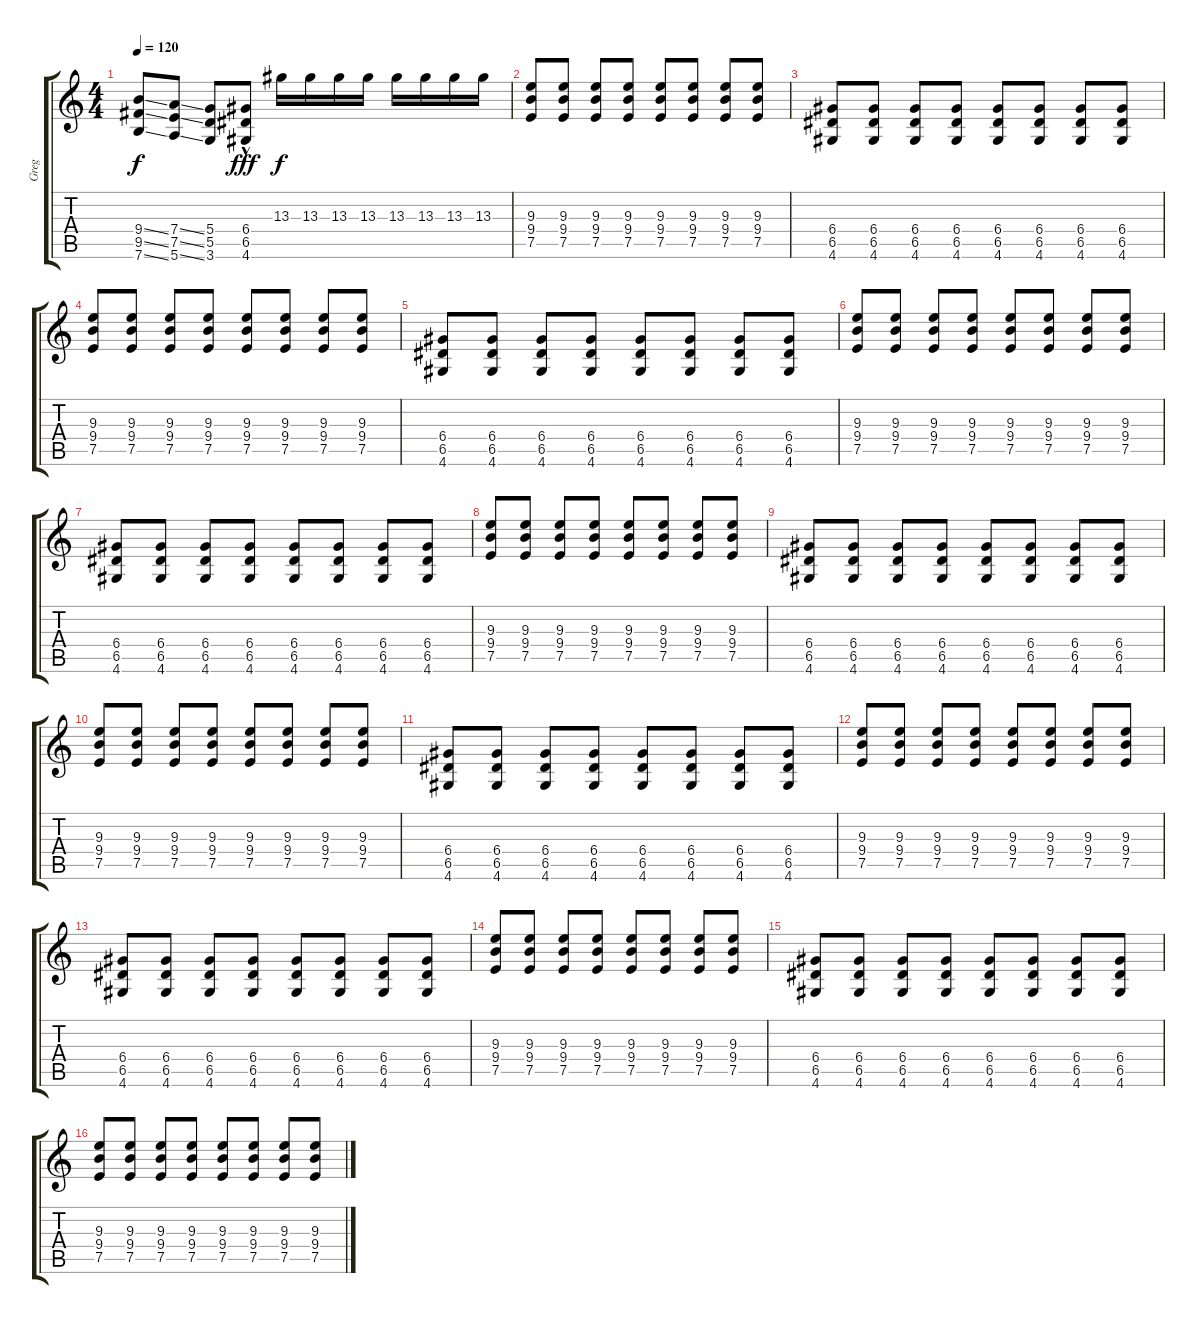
\track ("Greg" "Greg") {instrument overdrivenguitar}
\staff {score tabs}
\tuning (E4 B3 G3 D3 A2 E2) {hide}
\ts (4 4)
\tempo 120
\clef g2
\ks c
(9.4{ss} 9.5{ss} 7.6{ss}).8{dy f} (7.4{ss} 7.5{ss} 5.6{ss}).8 (5.4 5.5 3.6).8 (6.4{hac} 6.5{hac} 4.6{hac}).8{dy fff} 13.3.16{dy f} 13.3.16 13.3.16 13.3.16 13.3.16 13.3.16 13.3.16 13.3.16 |
(9.3 9.4 7.5).8 (9.3 9.4 7.5).8 (9.3 9.4 7.5).8 (9.3 9.4 7.5).8 (9.3 9.4 7.5).8 (9.3 9.4 7.5).8 (9.3 9.4 7.5).8 (9.3 9.4 7.5).8 |
(6.4 6.5 4.6).8 (6.4 6.5 4.6).8 (6.4 6.5 4.6).8 (6.4 6.5 4.6).8 (6.4 6.5 4.6).8 (6.4 6.5 4.6).8 (6.4 6.5 4.6).8 (6.4 6.5 4.6).8 |
(9.3 9.4 7.5).8 (9.3 9.4 7.5).8 (9.3 9.4 7.5).8 (9.3 9.4 7.5).8 (9.3 9.4 7.5).8 (9.3 9.4 7.5).8 (9.3 9.4 7.5).8 (9.3 9.4 7.5).8 |
(6.4 6.5 4.6).8 (6.4 6.5 4.6).8 (6.4 6.5 4.6).8 (6.4 6.5 4.6).8 (6.4 6.5 4.6).8 (6.4 6.5 4.6).8 (6.4 6.5 4.6).8 (6.4 6.5 4.6).8 |
(9.3 9.4 7.5).8 (9.3 9.4 7.5).8 (9.3 9.4 7.5).8 (9.3 9.4 7.5).8 (9.3 9.4 7.5).8 (9.3 9.4 7.5).8 (9.3 9.4 7.5).8 (9.3 9.4 7.5).8 |
(6.4 6.5 4.6).8 (6.4 6.5 4.6).8 (6.4 6.5 4.6).8 (6.4 6.5 4.6).8 (6.4 6.5 4.6).8 (6.4 6.5 4.6).8 (6.4 6.5 4.6).8 (6.4 6.5 4.6).8 |
(9.3 9.4 7.5).8 (9.3 9.4 7.5).8 (9.3 9.4 7.5).8 (9.3 9.4 7.5).8 (9.3 9.4 7.5).8 (9.3 9.4 7.5).8 (9.3 9.4 7.5).8 (9.3 9.4 7.5).8 |
(6.4 6.5 4.6).8 (6.4 6.5 4.6).8 (6.4 6.5 4.6).8 (6.4 6.5 4.6).8 (6.4 6.5 4.6).8 (6.4 6.5 4.6).8 (6.4 6.5 4.6).8 (6.4 6.5 4.6).8 |
(9.3 9.4 7.5).8 (9.3 9.4 7.5).8 (9.3 9.4 7.5).8 (9.3 9.4 7.5).8 (9.3 9.4 7.5).8 (9.3 9.4 7.5).8 (9.3 9.4 7.5).8 (9.3 9.4 7.5).8 |
(6.4 6.5 4.6).8 (6.4 6.5 4.6).8 (6.4 6.5 4.6).8 (6.4 6.5 4.6).8 (6.4 6.5 4.6).8 (6.4 6.5 4.6).8 (6.4 6.5 4.6).8 (6.4 6.5 4.6).8 |
(9.3 9.4 7.5).8 (9.3 9.4 7.5).8 (9.3 9.4 7.5).8 (9.3 9.4 7.5).8 (9.3 9.4 7.5).8 (9.3 9.4 7.5).8 (9.3 9.4 7.5).8 (9.3 9.4 7.5).8 |
(6.4 6.5 4.6).8 (6.4 6.5 4.6).8 (6.4 6.5 4.6).8 (6.4 6.5 4.6).8 (6.4 6.5 4.6).8 (6.4 6.5 4.6).8 (6.4 6.5 4.6).8 (6.4 6.5 4.6).8 |
(9.3 9.4 7.5).8 (9.3 9.4 7.5).8 (9.3 9.4 7.5).8 (9.3 9.4 7.5).8 (9.3 9.4 7.5).8 (9.3 9.4 7.5).8 (9.3 9.4 7.5).8 (9.3 9.4 7.5).8 |
(6.4 6.5 4.6).8 (6.4 6.5 4.6).8 (6.4 6.5 4.6).8 (6.4 6.5 4.6).8 (6.4 6.5 4.6).8 (6.4 6.5 4.6).8 (6.4 6.5 4.6).8 (6.4 6.5 4.6).8 |
(9.3 9.4 7.5).8 (9.3 9.4 7.5).8 (9.3 9.4 7.5).8 (9.3 9.4 7.5).8 (9.3 9.4 7.5).8 (9.3 9.4 7.5).8 (9.3 9.4 7.5).8 (9.3 9.4 7.5).8
